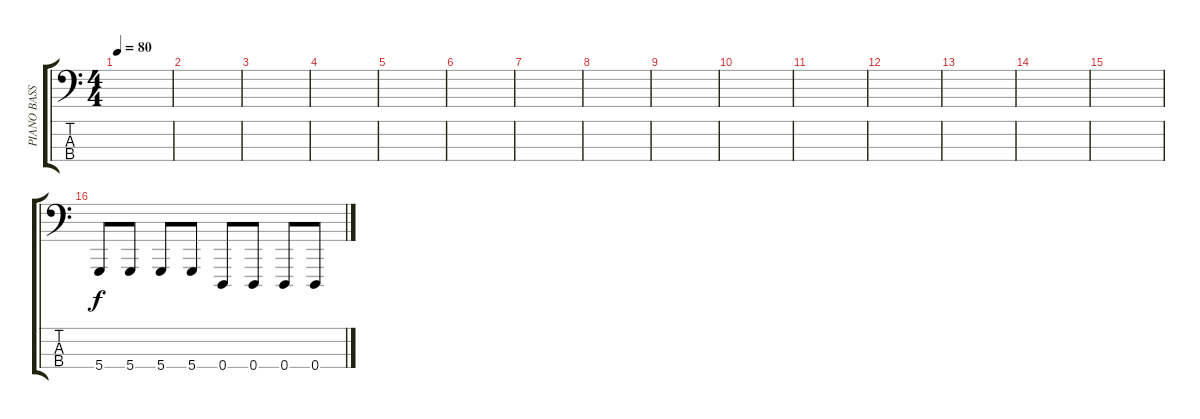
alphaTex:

\track ("PIANO BASSE" "PIANO BASS") {instrument acousticgrandpiano}
\staff {score tabs}
\tuning (F2 C2 G1 D1) {hide}
\ts (4 4)
\tempo 80
\clef f4
\ks c
|
|
|
|
|
|
|
|
|
|
|
|
|
|
|
5.4.8{dy f} 5.4.8 5.4.8 5.4.8 0.4.8 0.4.8 0.4.8 0.4.8
